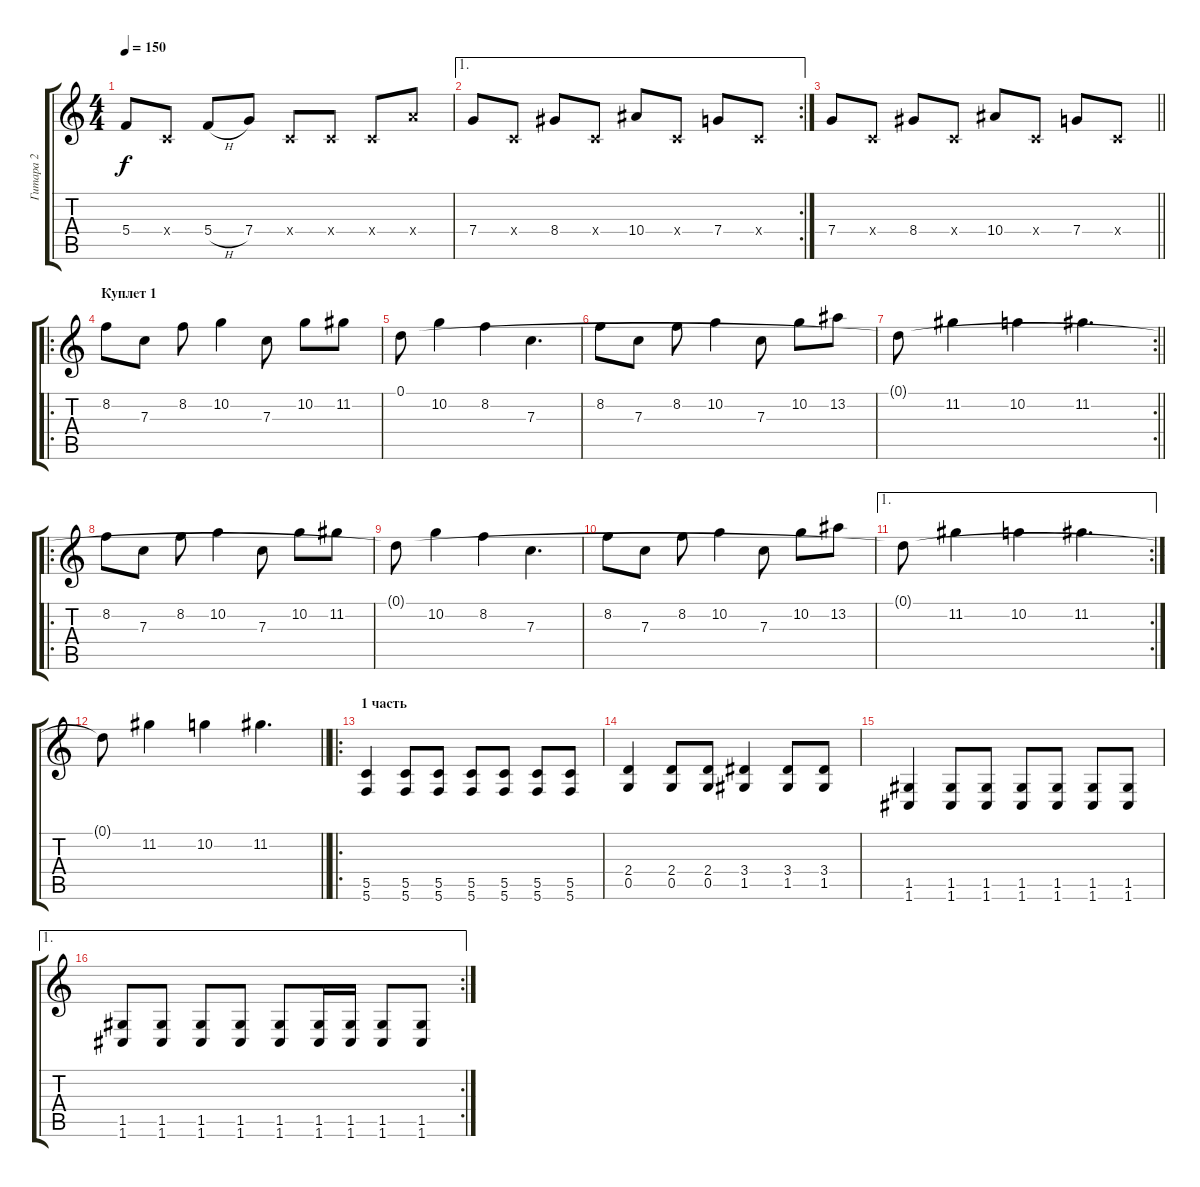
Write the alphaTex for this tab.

\track ("Гитара 2" "Гитара 2") {instrument distortionguitar}
\staff {score tabs}
\tuning (D4 A3 F3 C3 G2 C2) {hide}
\ts (4 4)
\tempo 150
\clef g2
\ks c
5.4.8{dy f} 0.4{x}.8 5.4{h}.8 7.4.8 0.4{x}.8 0.4{x}.8 0.4{x}.8 9.4{x}.8 |
\ae 1
\rc 2
7.4.8 0.4{x}.8 8.4.8 0.4{x}.8 10.4.8 0.4{x}.8 7.4.8 0.4{x}.8 |
\barLineRight lightlight
7.4.8 0.4{x}.8 8.4.8 0.4{x}.8 10.4.8 0.4{x}.8 7.4.8 0.4{x}.8 |
\ro
\section ("" "Куплет 1")
8.2.8 7.3.8 8.2.8 10.2.4 7.3.8 10.2.8 11.2.8 |
0.1.8 10.2.4 8.2.4 7.3.4{d} |
8.2.8 7.3.8 8.2.8 10.2.4 7.3.8 10.2.8 13.2.8 |
\rc 2
\barLineRight lightlight
0.1{t}.8 11.2.4 10.2.4 11.2.4{d} |
\ro
\section ("" "")
8.2.8 7.3.8 8.2.8 10.2.4 7.3.8 10.2.8 11.2.8 |
0.1{t}.8 10.2.4 8.2.4 7.3.4{d} |
8.2.8 7.3.8 8.2.8 10.2.4 7.3.8 10.2.8 13.2.8 |
\ae 1
\rc 2
0.1{t}.8 11.2.4 10.2.4 11.2.4{d} |
\barLineRight lightlight
0.1{t}.8 11.2.4 10.2.4 11.2.4{d} |
\ro
\section ("" "1 часть")
(5.5 5.6).4 (5.5 5.6).8 (5.5 5.6).8 (5.5 5.6).8 (5.5 5.6).8 (5.5 5.6).8 (5.5 5.6).8 |
(2.4 0.5).4 (2.4 0.5).8 (2.4 0.5).8 (3.4 1.5).4 (3.4 1.5).8 (3.4 1.5).8 |
(1.5 1.6).4 (1.5 1.6).8 (1.5 1.6).8 (1.5 1.6).8 (1.5 1.6).8 (1.5 1.6).8 (1.5 1.6).8 |
\ae 1
\rc 2
(1.5 1.6).8 (1.5 1.6).8 (1.5 1.6).8 (1.5 1.6).8 (1.5 1.6).8 (1.5 1.6).16 (1.5 1.6).16 (1.5 1.6).8 (1.5 1.6).8
